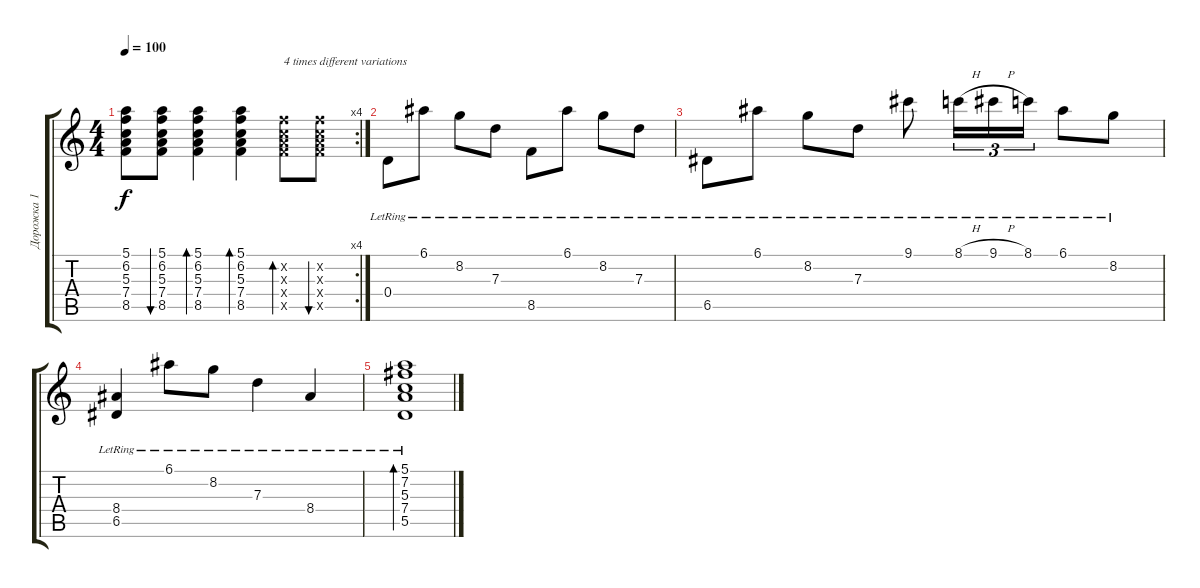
\track ("Дорожка 1" "Дорожка 1") {instrument acousticguitarsteel}
\staff {score tabs}
\tuning (E4 B3 G3 D3 A2 E2) {hide}
\rc 4
\ts (4 4)
\tempo 100
\clef g2
\ks c
(5.1{t} 6.2{t} 5.3{t} 7.4{t} 8.5{t}).8{dy f} (5.1 6.2 5.3 7.4 8.5).8{bu 30} (5.1 6.2 5.3 7.4 8.5).4{bd 30} (5.1 6.2 5.3 7.4 8.5).4{bd 30} (6.2{x} 5.3{x} 7.4{x} 8.5{x}).8{bd 30 txt "4 times different variations"} (6.2{x} 5.3{x} 7.4{x} 8.5{x}).8{bu 30} |
0.4{lr}.8 6.1{lr}.8 8.2{lr}.8 7.3{lr}.8 8.5{lr}.8 6.1{lr}.8 8.2{lr}.8 7.3{lr}.8 |
6.5{lr}.8 6.1{lr}.8 8.2{lr}.8 7.3{lr}.8 9.1{lr}.8 8.1{h lr}.16{tu (3 2)} 9.1{h lr}.16{tu (3 2)} 8.1{lr}.16{tu (3 2)} 6.1{lr}.8 8.2{lr}.8 |
(8.4{lr} 6.5{lr}).4 6.1{lr}.8 8.2{lr}.8 7.3{lr}.4 8.4{lr}.4 |
(5.1{lr} 7.2{lr} 5.3{lr} 7.4{lr} 5.5{lr}).1{bd 240}
